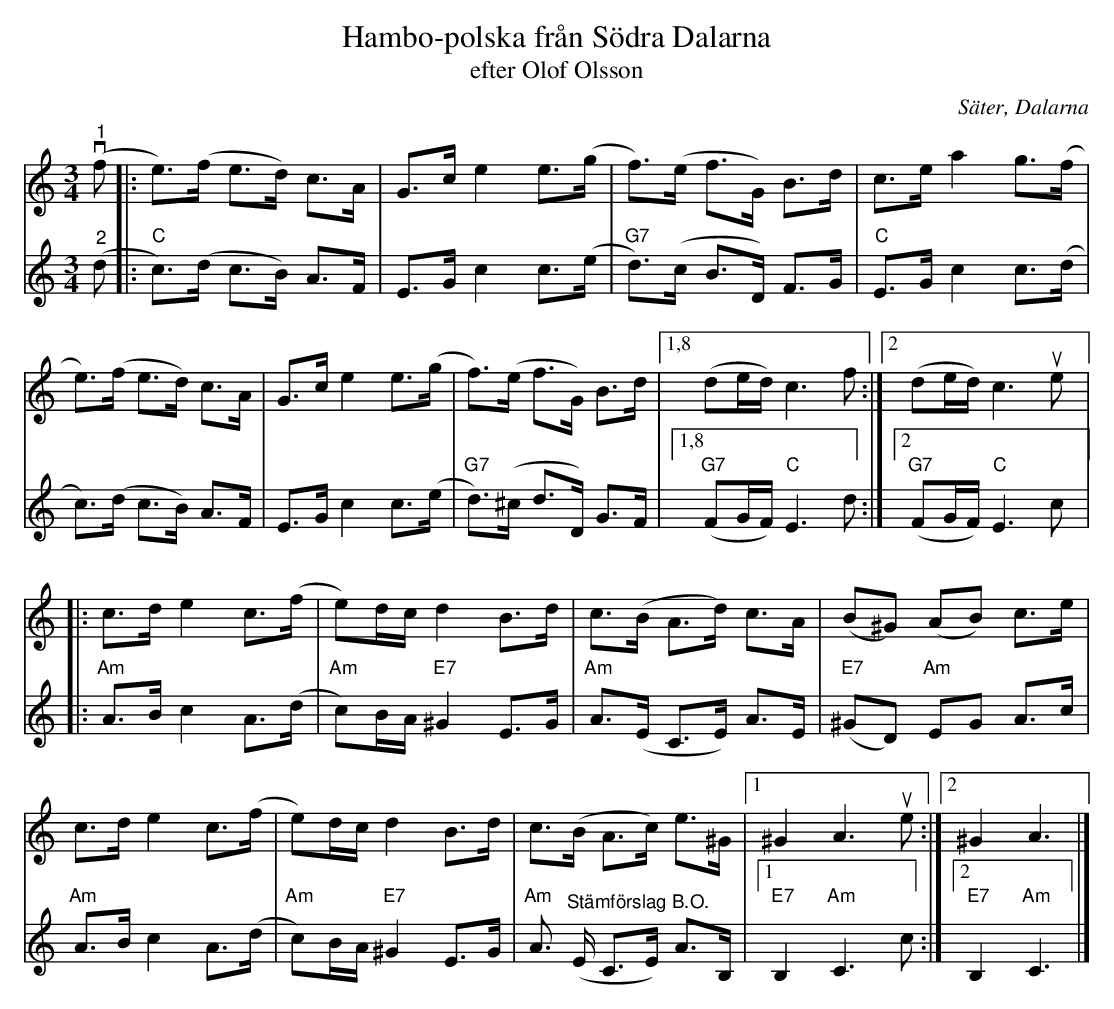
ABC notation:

X:1
T:Hambo-polska från Södra Dalarna
T:efter Olof Olsson
O:Säter, Dalarna
L:1/8
M:3/4
K:Am
V:1
"^1"v (f |: e>)(f e>d) c>A | G>c e2 e>(g | f>)(e f>G) B>d | c>e a2 g>(f |
e>)(f e>d) c>A | G>c e2 e>(g | f>)(e f>G) B>d |1,8 (de/d/) c3 f :|2 (de/d/) c3u e |:
c>d e2 c>(f | e)d/c/ d2 B>d | c>(B A>d) c>A | (B^G) (AB) c>e |
c>d e2 c>(f | e)d/c/ d2 B>d | c>(B A>c) e>^G |1 ^G2 A3u e :|2 ^G2 A3 |]
V:2
"^2" (d |: "C" c>)(d c>B) A>F | E>G c2 c>(e |"G7" d>)(c B>D) F>G |"C" E>G c2 c>(d | c>)(d c>B) A>F |
E>G c2 c>(e |"G7" d>)(^c d>D) G>F |1,8"G7" (FG/F/)"C" E3 d :|2"G7" (FG/F/)"C" E3 c |:
"Am" A>B c2 A>(d |"Am" c)B/A/"E7" ^G2 E>G | "Am" A>(E C>E) A>E |"E7" (^GD) "Am" EG A>c |
"Am" A>B c2 A>(d | "Am" c)B/A/"E7" ^G2 E>G | "Am" A>"^Stämförslag B.O." (E C>E) A>B, |1 "E7" B,2 "Am" C3 c :|2 "E7" B,2 "Am" C3 |]
